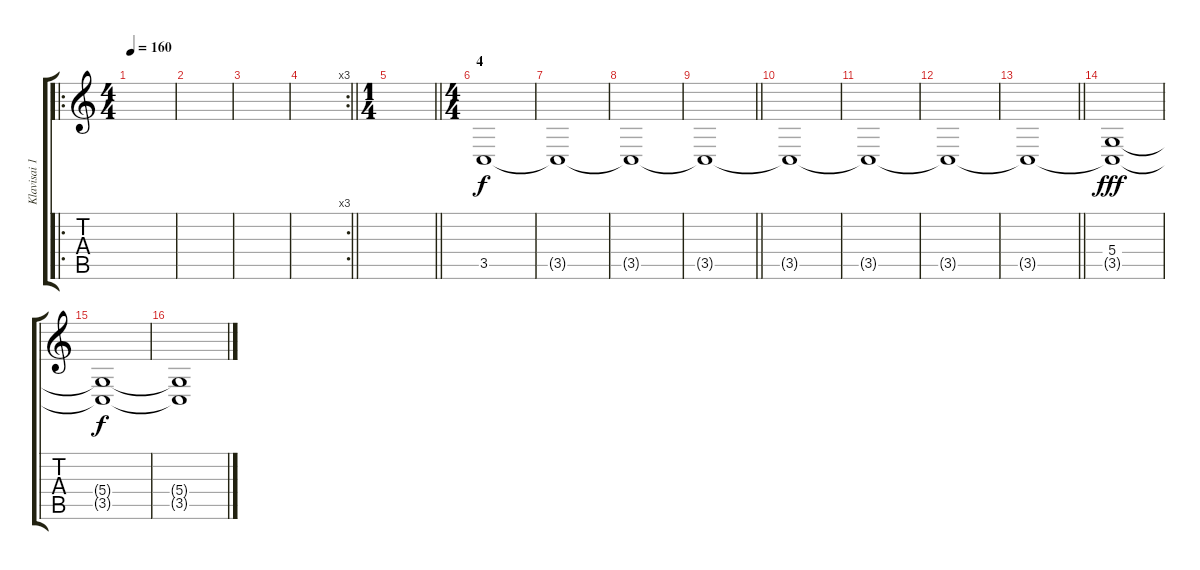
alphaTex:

\track ("Klavisai 1" "Klavisai 1") {instrument stringensemble1}
\staff {score tabs}
\tuning (E4 B3 G3 D3 A2 E2) {hide}
\ro
\ts (4 4)
\tempo 160
\clef g2
\ks c
|
|
|
\rc 3
\barLineRight lightlight
|
\ts (1 4)
\barLineRight lightlight
|
\ts (4 4)
\section ("" "4")
3.5.1 |
3.5{t}.1{dy f} |
3.5{t}.1 |
\barLineRight lightlight
3.5{t}.1 |
\section ("" "")
3.5{t}.1 |
3.5{t}.1 |
3.5{t}.1 |
\barLineRight lightlight
3.5{t}.1 |
\section ("" "")
(5.4 3.5{t}).1{dy fff} |
(5.4{t} 3.5{t}).1{dy f} |
(5.4{t} 3.5{t}).1
